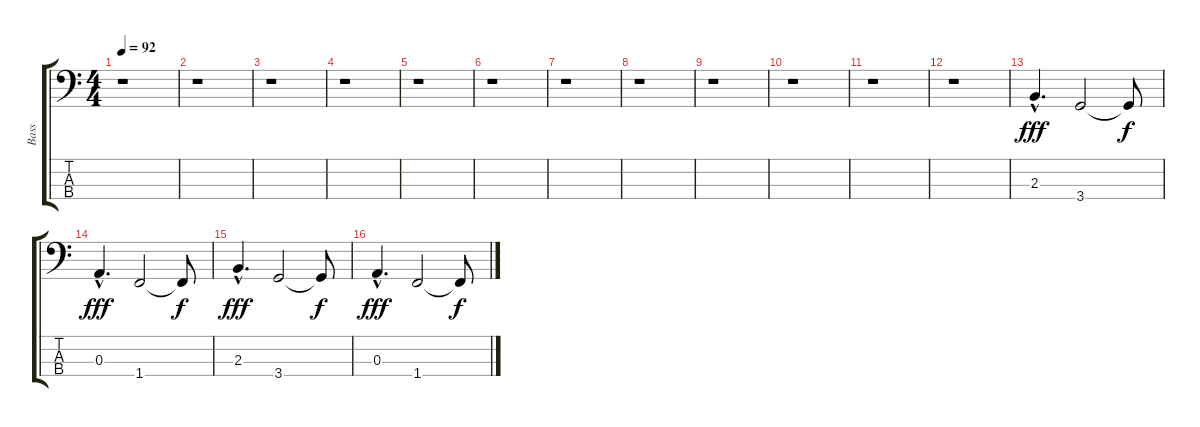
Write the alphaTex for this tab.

\track ("Bass" "Bass") {instrument electricbassfinger}
\staff {score tabs}
\tuning (G2 D2 A1 E1) {hide}
\ts (4 4)
\tempo 92
\clef f4
\ks c
r.1{dy fff instrument electricbassfinger} |
r.1 |
r.1 |
r.1 |
r.1 |
r.1 |
r.1 |
r.1 |
r.1 |
r.1 |
r.1 |
r.1 |
2.3{hac}.4{d} 3.4.2 3.4{t}.8{dy f} |
0.3{hac}.4{d dy fff} 1.4.2 1.4{t}.8{dy f} |
2.3{hac}.4{d dy fff} 3.4.2 3.4{t}.8{dy f} |
0.3{hac}.4{d dy fff} 1.4.2 1.4{t}.8{dy f}
